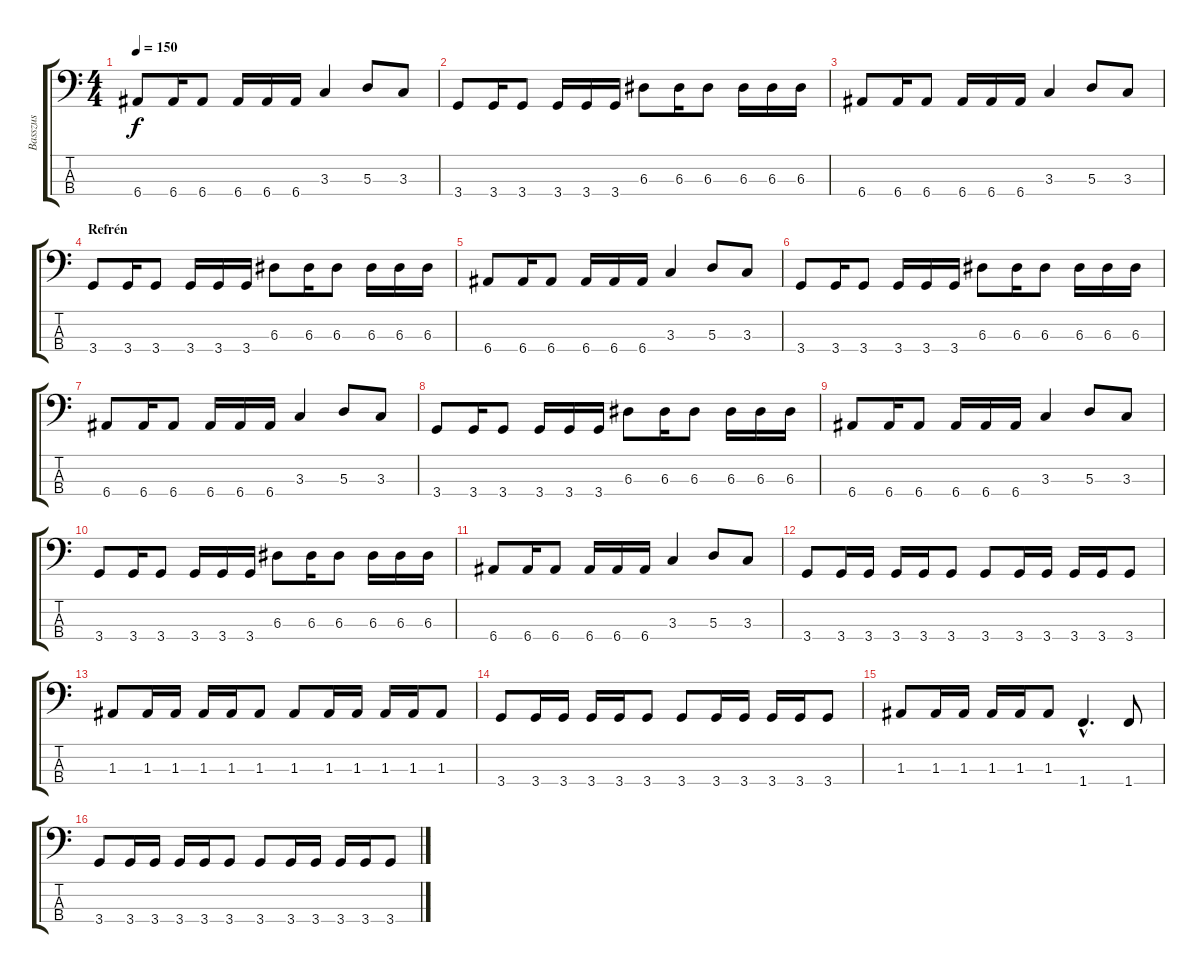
\track ("Basszus" "Basszus") {instrument electricbassfinger}
\staff {score tabs}
\tuning (G2 D2 A1 E1) {hide}
\ts (4 4)
\tempo 150
\clef f4
\ks c
6.4.8{dy f} 6.4.16 6.4.8 6.4.16 6.4.16 6.4.16 3.3.4 5.3.8 3.3.8 |
3.4.8 3.4.16 3.4.8 3.4.16 3.4.16 3.4.16 6.3.8 6.3.16 6.3.8 6.3.16 6.3.16 6.3.16 |
6.4.8 6.4.16 6.4.8 6.4.16 6.4.16 6.4.16 3.3.4 5.3.8 3.3.8 |
\section ("" "Refrén")
3.4.8 3.4.16 3.4.8 3.4.16 3.4.16 3.4.16 6.3.8 6.3.16 6.3.8 6.3.16 6.3.16 6.3.16 |
6.4.8 6.4.16 6.4.8 6.4.16 6.4.16 6.4.16 3.3.4 5.3.8 3.3.8 |
3.4.8 3.4.16 3.4.8 3.4.16 3.4.16 3.4.16 6.3.8 6.3.16 6.3.8 6.3.16 6.3.16 6.3.16 |
6.4.8 6.4.16 6.4.8 6.4.16 6.4.16 6.4.16 3.3.4 5.3.8 3.3.8 |
3.4.8 3.4.16 3.4.8 3.4.16 3.4.16 3.4.16 6.3.8 6.3.16 6.3.8 6.3.16 6.3.16 6.3.16 |
6.4.8 6.4.16 6.4.8 6.4.16 6.4.16 6.4.16 3.3.4 5.3.8 3.3.8 |
3.4.8 3.4.16 3.4.8 3.4.16 3.4.16 3.4.16 6.3.8 6.3.16 6.3.8 6.3.16 6.3.16 6.3.16 |
6.4.8 6.4.16 6.4.8 6.4.16 6.4.16 6.4.16 3.3.4 5.3.8 3.3.8 |
3.4.8 3.4.16 3.4.16 3.4.16 3.4.16 3.4.8 3.4.8 3.4.16 3.4.16 3.4.16 3.4.16 3.4.8 |
1.3.8 1.3.16 1.3.16 1.3.16 1.3.16 1.3.8 1.3.8 1.3.16 1.3.16 1.3.16 1.3.16 1.3.8 |
3.4.8 3.4.16 3.4.16 3.4.16 3.4.16 3.4.8 3.4.8 3.4.16 3.4.16 3.4.16 3.4.16 3.4.8 |
1.3.8 1.3.16 1.3.16 1.3.16 1.3.16 1.3.8 1.4{hac}.4{d} 1.4.8 |
3.4.8 3.4.16 3.4.16 3.4.16 3.4.16 3.4.8 3.4.8 3.4.16 3.4.16 3.4.16 3.4.16 3.4.8
